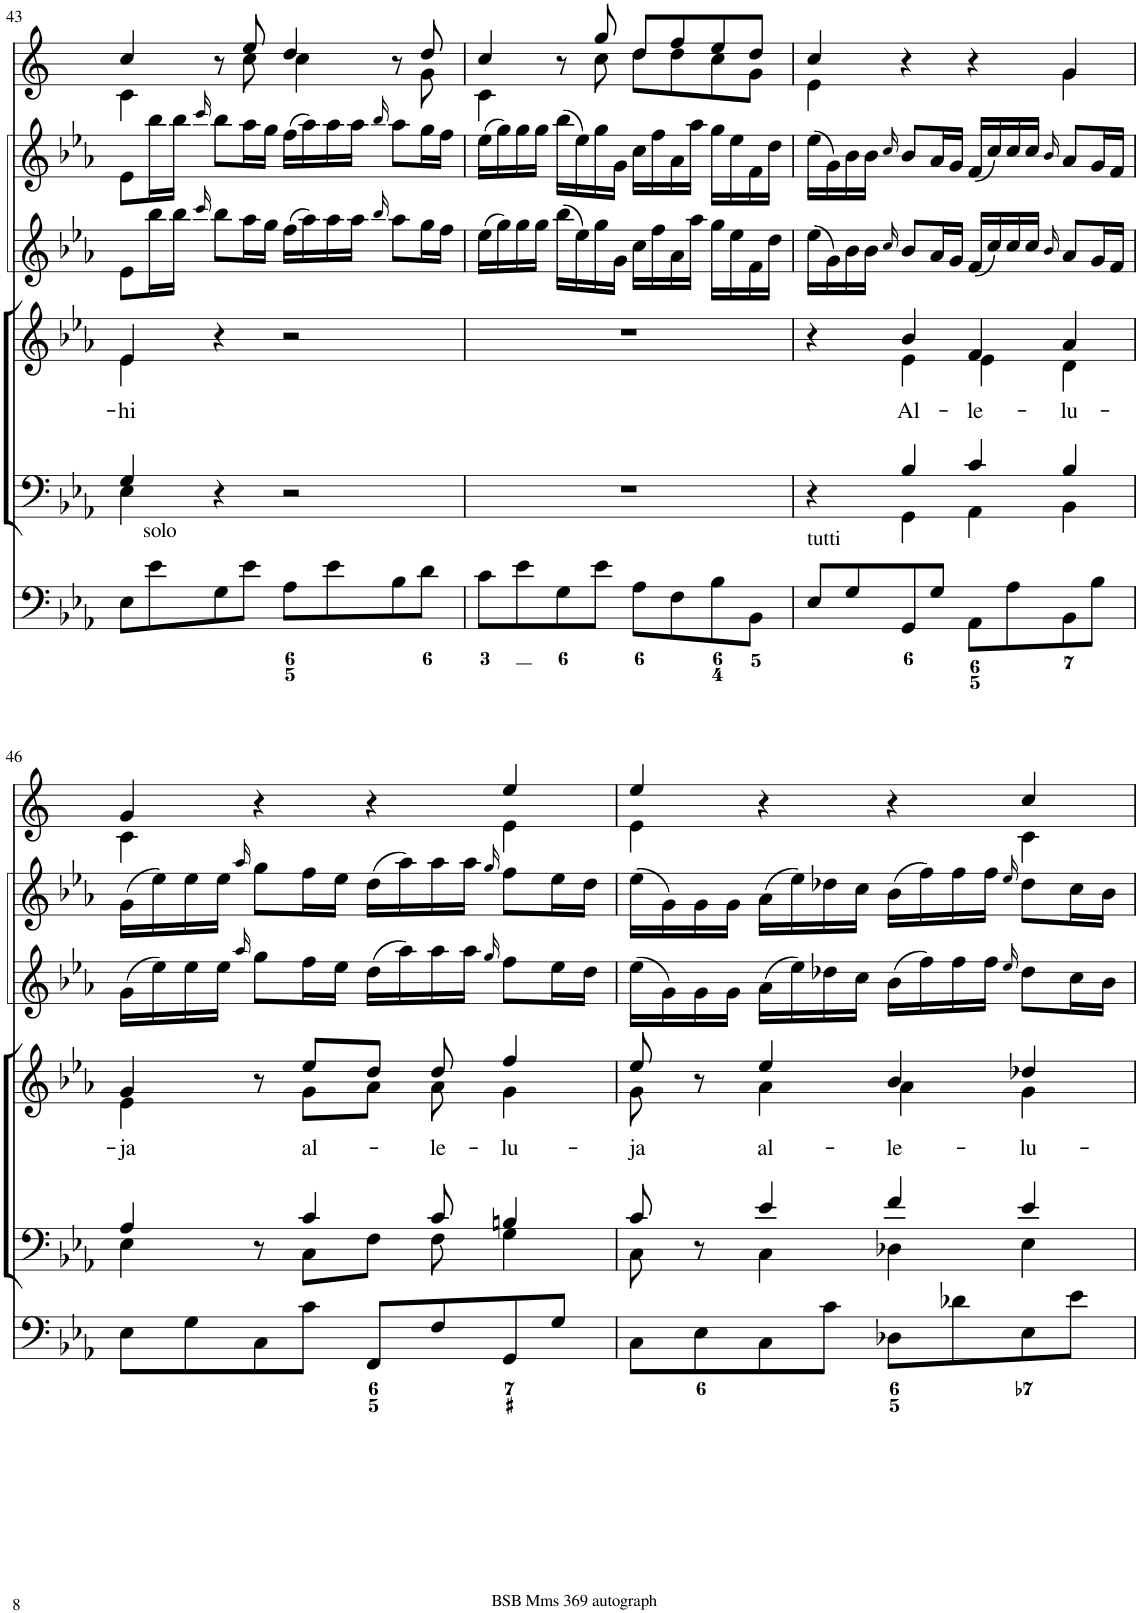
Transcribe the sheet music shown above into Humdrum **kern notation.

**kern	**kern	**kern	**text	**kern	**kern	**kern
*part6	*part5	*part4	*part4	*part3	*part2	*part1
*staff6	*staff5	*staff4	*staff4	*staff3	*staff2	*staff1
*I"Organ	*I"Voice	*I"Voice	*	*I"Violin	*I"Violini	*I"Corni in Eb
*	*	*	*	*I'Vln	*I'Vln	*
!!LO:PB:g=z
*clefF4	*clefF4	*clefG2	*	*clefG2	*clefG2	*clefG2
*	*	*	*	*	*	*Trd5c9
*k[b-e-a-]	*k[b-e-a-]	*k[b-e-a-]	*	*k[b-e-a-]	*k[b-e-a-]	*k[]
*M4/4	*M4/4	*M4/4	*	*M4/4	*M4/4	*M4/4
*met(c)	*met(c)	*met(c)	*	*met(c)	*met(c)	*met(c)
=43	=43	=43	=43	=43	=43	=43
*	*^	*	*	*	*	*
!	!	!	!	!LO:LY:b	!	!	!
*	*	*	*^	*	*	*	*^
8E-\L	4G/	4E-\	4e-/	4e-\	-hi	8e-\L	8e-\L	4cc/	4c\
!LO:TX:a:t=solo	!	!	!	!	!	!	!	!	!
8e-\	.	.	.	.	.	16bb-\L	16bb-\L	.	.
.	.	.	.	.	.	16bb-\JJ	16bb-\JJ	.	.
.	.	.	.	.	.	16qccc/	16qccc/	.	.
8G\	4r	2.ryy	4r	2.ryy	.	8bb-\L	8bb-\L	8r	8ryy
8e-\J	.	.	.	.	.	16aa-\L	16aa-\L	8ee/	8cc\
.	.	.	.	.	.	16gg\JJ	16gg\JJ	.	.
8A-\L	2r	.	2r	.	.	(16ff\LL	(16ff\LL	4dd/	4cc\
.	.	.	.	.	.	16aa-\)	16aa-\)	.	.
8e-\	.	.	.	.	.	16aa-\	16aa-\	.	.
.	.	.	.	.	.	16aa-\JJ	16aa-\JJ	.	.
.	.	.	.	.	.	16qbb-/	16qbb-/	.	.
8B-\	.	.	.	.	.	8aa-\L	8aa-\L	8r	8ryy
8d\J	.	.	.	.	.	16gg\L	16gg\L	8dd/	8g\
.	.	.	.	.	.	16ff\JJ	16ff\JJ	.	.
*	*v	*v	*	*	*	*	*	*	*
*	*	*v	*v	*	*	*	*	*
=44	=44	=44	=44	=44	=44	=44	=44
8c\L	1r	1r	.	(16ee-\LL	(16ee-\LL	4cc/	4c\
.	.	.	.	16gg\)	16gg\)	.	.
8e-\	.	.	.	16gg\	16gg\	.	.
.	.	.	.	16gg\JJ	16gg\JJ	.	.
8G\	.	.	.	(16bb-\LL	(16bb-\LL	8r	8ryy
.	.	.	.	16ee-\)	16ee-\)	.	.
8e-\J	.	.	.	16gg\	16gg\	8gg/	8cc\
.	.	.	.	16g\JJ	16g\JJ	.	.
8A-\L	.	.	.	16cc\LL	16cc\LL	8dd/L	8dd\L
.	.	.	.	16ff\	16ff\	.	.
8F\	.	.	.	16a-\	16a-\	8ff/	8dd\
.	.	.	.	16aa-\JJ	16aa-\JJ	.	.
8B-\	.	.	.	16gg\LL	16gg\LL	8ee/	8cc\
.	.	.	.	16ee-\	16ee-\	.	.
8BB-\J	.	.	.	16f\	16f\	8dd/J	8g\J
.	.	.	.	16dd\JJ	16dd\JJ	.	.
=45	=45	=45	=45	=45	=45	=45	=45
*	*^	*^	*	*	*	*	*
!LO:TX:a:t=tutti	!	!	!	!	!	!	!	!	!
8E-/L	4r	4ryy	4r	4ryy	.	(16ee-\LL	(16ee-\LL	4cc/	4e\
.	.	.	.	.	.	16g\)	16g\)	.	.
8G/	.	.	.	.	.	16b-\	16b-\	.	.
.	.	.	.	.	.	16b-\JJ	16b-\JJ	.	.
.	.	.	.	.	.	16qcc/	16qcc/	.	.
!	!	!	!	!	!LO:LY:b	!	!	!	!
8GG/	4B-/	4GG\	4b-/	4e-\	Al-	8b-/L	8b-/L	4r	2ryy
8G/J	.	.	.	.	.	16a-/L	16a-/L	.	.
.	.	.	.	.	.	16g/JJ	16g/JJ	.	.
!	!	!	!	!	!LO:LY:b	!	!	!	!
8AA-\L	4c/	4AA-\	4f/	4e-\	-le-	(16f/LL	(16f/LL	4r	.
.	.	.	.	.	.	16cc/)	16cc/)	.	.
8A-\	.	.	.	.	.	16cc/	16cc/	.	.
.	.	.	.	.	.	16cc/JJ	16cc/JJ	.	.
.	.	.	.	.	.	16qb-/	16qb-/	.	.
!	!	!	!	!	!LO:LY:b	!	!	!	!
8BB-\	4B-/	4BB-\	4a-/	4d\	-lu-	8a-/L	8a-/L	4g/	4g\
8B-\J	.	.	.	.	.	16g/L	16g/L	.	.
.	.	.	.	.	.	16f/JJ	16f/JJ	.	.
!!LO:LB:g=z	!!
=46	=46	=46	=46	=46	=46	=46	=46	=46	=46
!	!	!	!	!	!LO:LY:b	!	!	!	!
8E-\L	4A-/	4E-\	4g/	4e-\	-ja	(16g\LL	(16g\LL	4g/	4c\
.	.	.	.	.	.	16ee-\)	16ee-\)	.	.
8G\	.	.	.	.	.	16ee-\	16ee-\	.	.
.	.	.	.	.	.	16ee-\JJ	16ee-\JJ	.	.
.	.	.	.	.	.	16qaa-/	16qaa-/	.	.
8C\	8r	8ryy	8r	8ryy	.	8gg\L	8gg\L	4r	2ryy
!	!	!	!	!	!LO:LY:b	!	!	!	!
8c\J	4c/	8C\L	8ee-/L	8g\L	al-	16ff\L	16ff\L	.	.
.	.	.	.	.	.	16ee-\JJ	16ee-\JJ	.	.
8FF/L	.	8F\J	8dd/J	8a-\J	.	(16dd\LL	(16dd\LL	4r	.
.	.	.	.	.	.	16aa-\)	16aa-\)	.	.
!	!	!	!	!	!LO:LY:b	!	!	!	!
8F/	8c/	8F\	8dd/	8a-\	-le-	16aa-\	16aa-\	.	.
.	.	.	.	.	.	16aa-\JJ	16aa-\JJ	.	.
.	.	.	.	.	.	16qgg/	16qgg/	.	.
!	!	!	!	!	!LO:LY:b	!	!	!	!
8GG/	4Bn/	4G\	4ff/	4g\	-lu-	8ff\L	8ff\L	4ee/	4e\
8G/J	.	.	.	.	.	16ee-\L	16ee-\L	.	.
.	.	.	.	.	.	16dd\JJ	16dd\JJ	.	.
=47	=47	=47	=47	=47	=47	=47	=47	=47	=47
!	!	!	!	!	!LO:LY:b	!	!	!	!
8C\L	8c/	8C\	8ee-/	8g\	-ja	(16ee-\LL	(16ee-\LL	4ee/	4e\
.	.	.	.	.	.	16g\)	16g\)	.	.
8E-\	8r	8ryy	8r	8ryy	.	16g\	16g\	.	.
.	.	.	.	.	.	16g\JJ	16g\JJ	.	.
!	!	!	!	!	!LO:LY:b	!	!	!	!
8C\	4e-/	4C\	4ee-/	4a-\	al-	(16a-\LL	(16a-\LL	4r	2ryy
.	.	.	.	.	.	16ee-\)	16ee-\)	.	.
8c\J	.	.	.	.	.	16dd-X\	16dd-X\	.	.
.	.	.	.	.	.	16cc\JJ	16cc\JJ	.	.
!	!	!	!	!	!LO:LY:b	!	!	!	!
8D-X\L	4f/	4D-X\	4b-/	4a-\	-le-	(16b-\LL	(16b-\LL	4r	.
.	.	.	.	.	.	16ff\)	16ff\)	.	.
8d-X\	.	.	.	.	.	16ff\	16ff\	.	.
.	.	.	.	.	.	16ff\JJ	16ff\JJ	.	.
.	.	.	.	.	.	16qee-/	16qee-/	.	.
!	!	!	!	!	!LO:LY:b	!	!	!	!
8E-\	4e-/	4E-\	4dd-X/	4g\	-lu-	8dd-\L	8dd-\L	4cc/	4c\
8e-\J	.	.	.	.	.	16cc\L	16cc\L	.	.
.	.	.	.	.	.	16b-\JJ	16b-\JJ	.	.
*	*v	*v	*	*	*	*	*	*v	*v
*	*	*v	*v	*	*	*	*
=	=	=	=	=	=	=
*-	*-	*-	*-	*-	*-	*-
